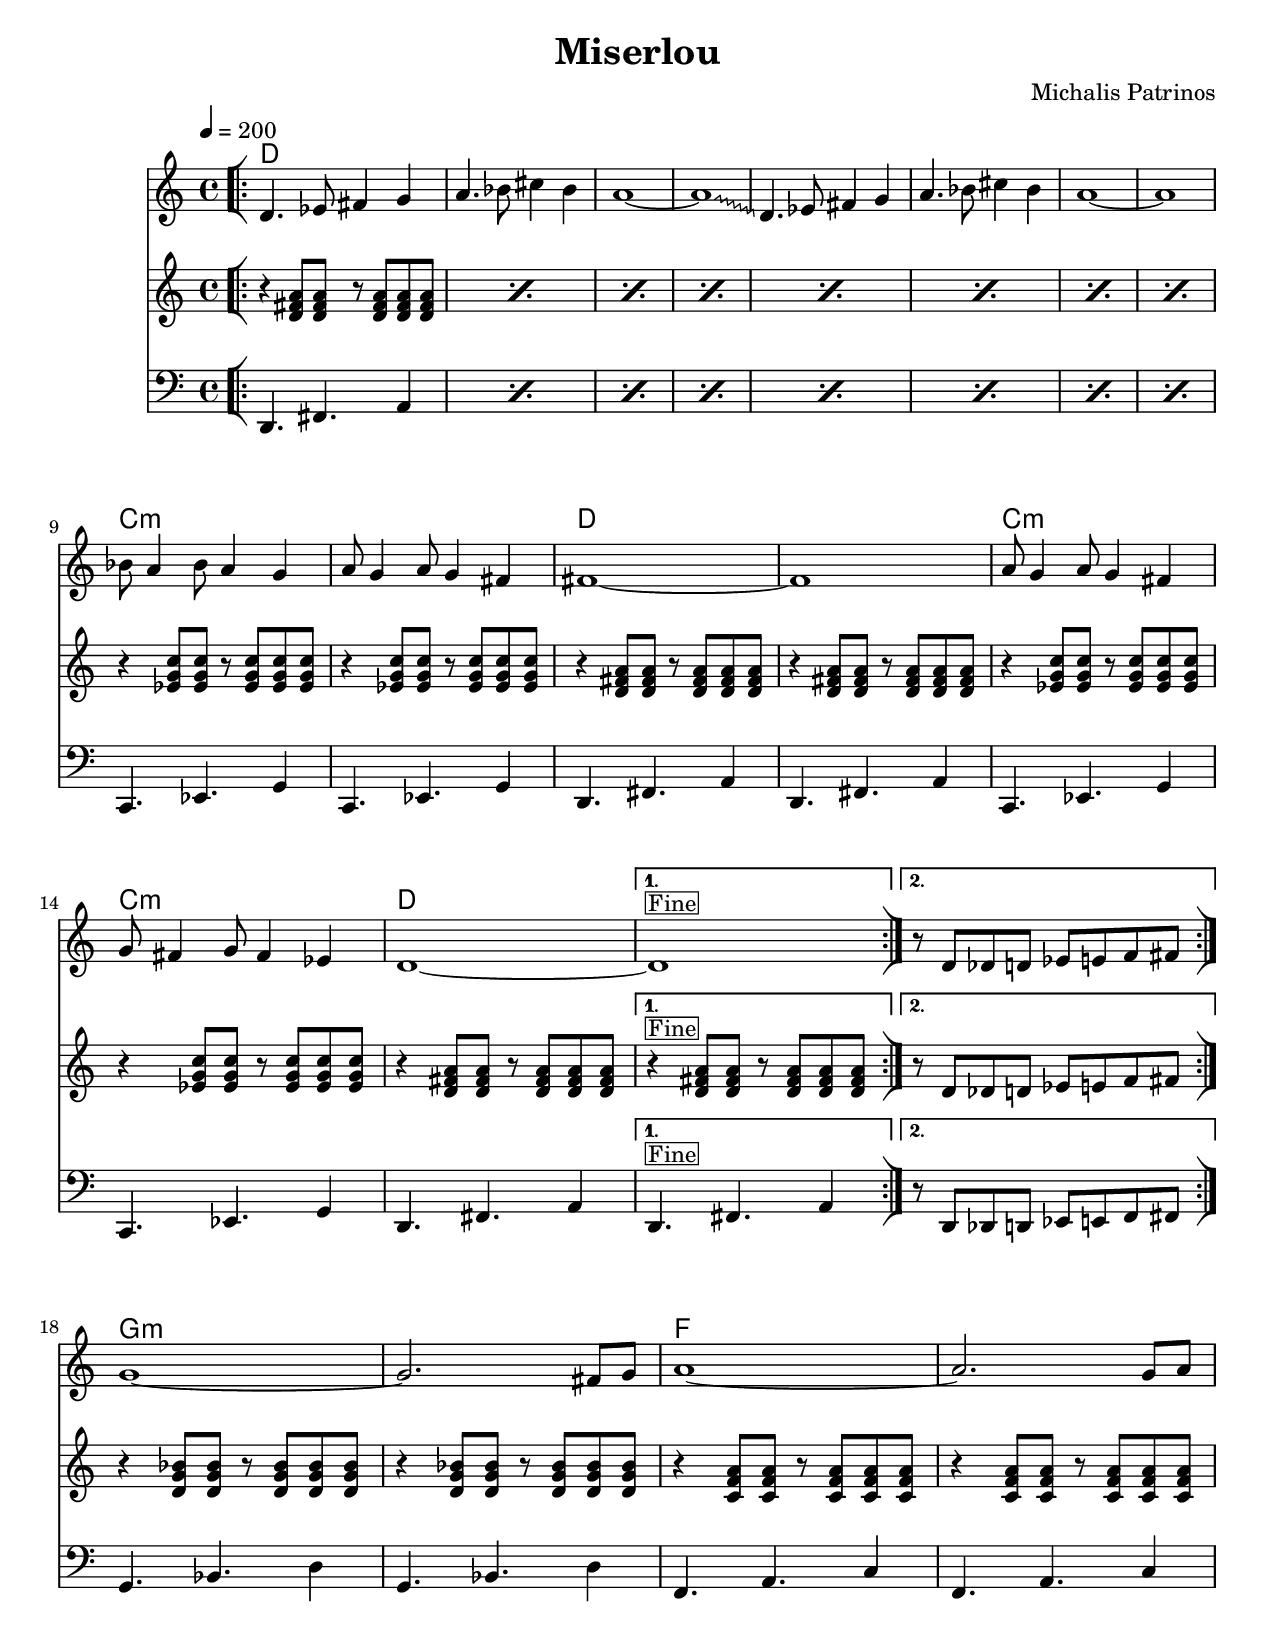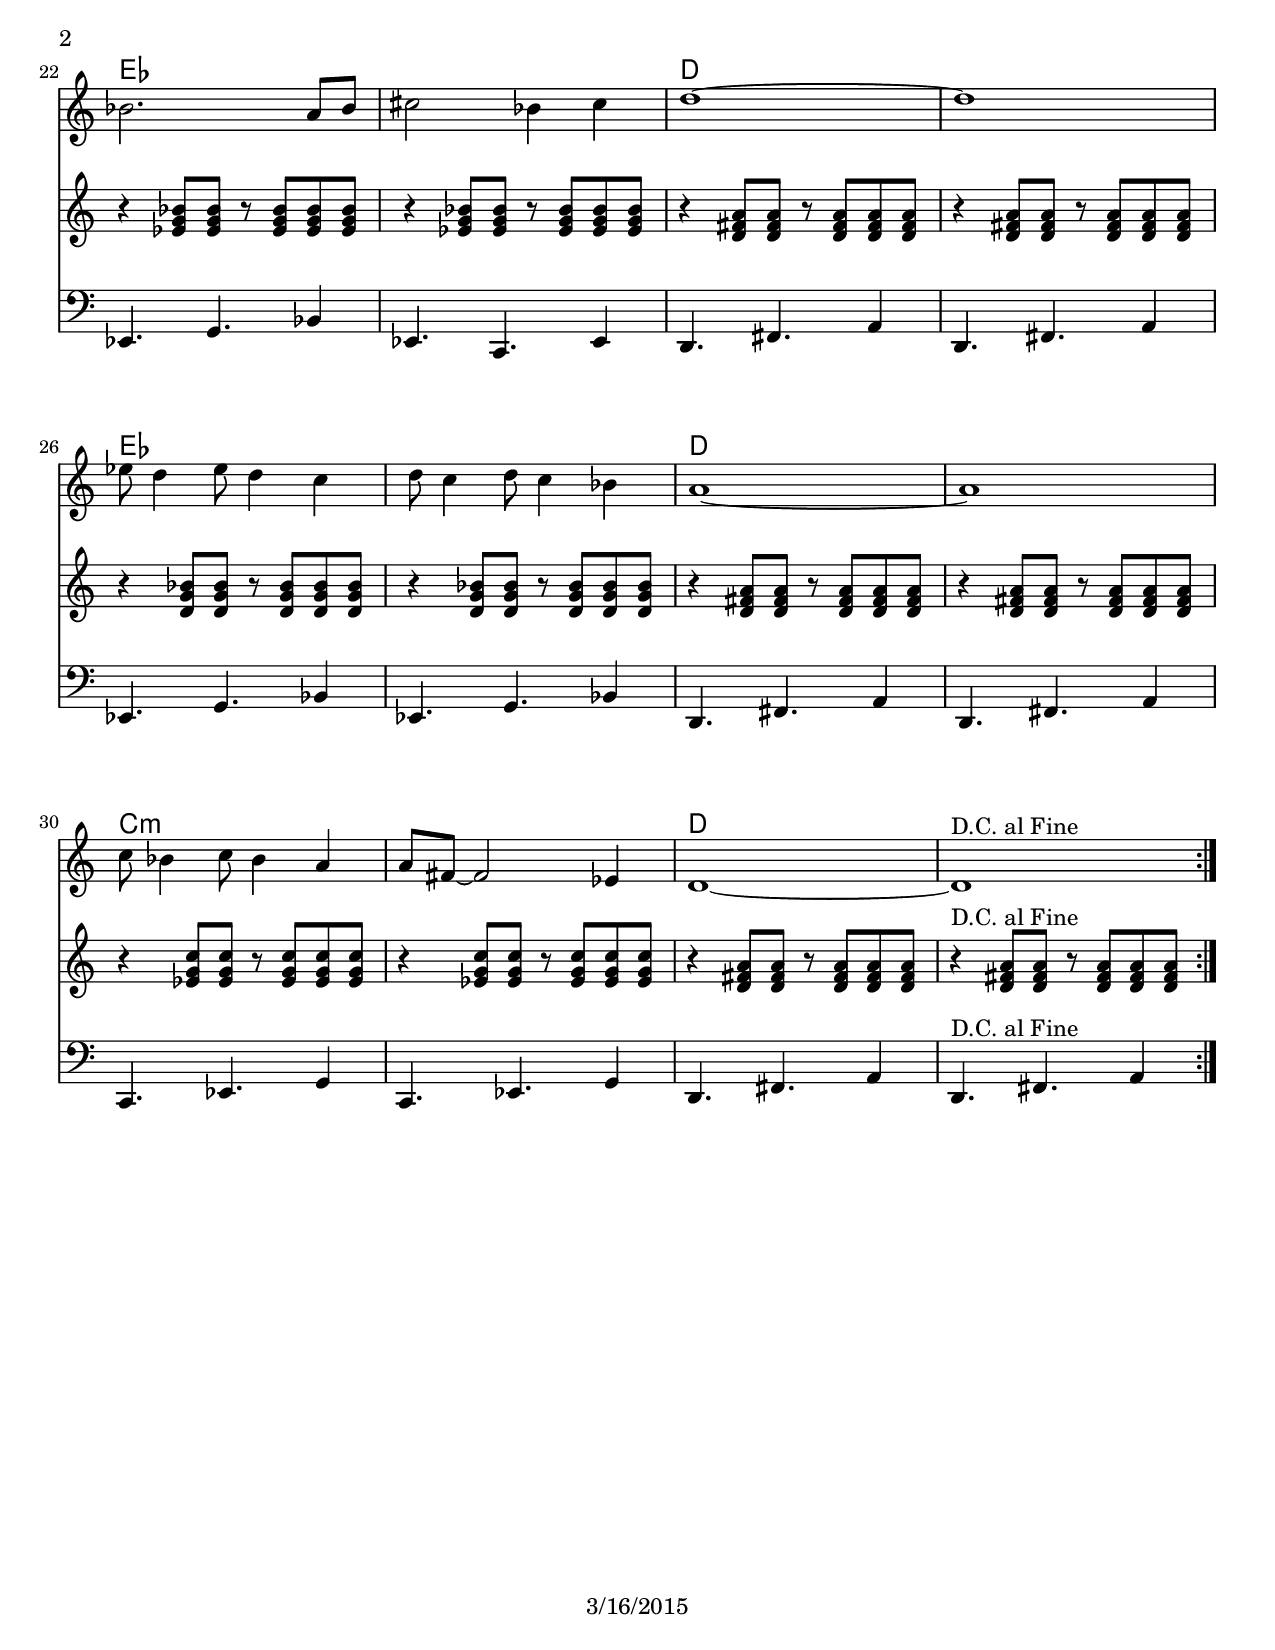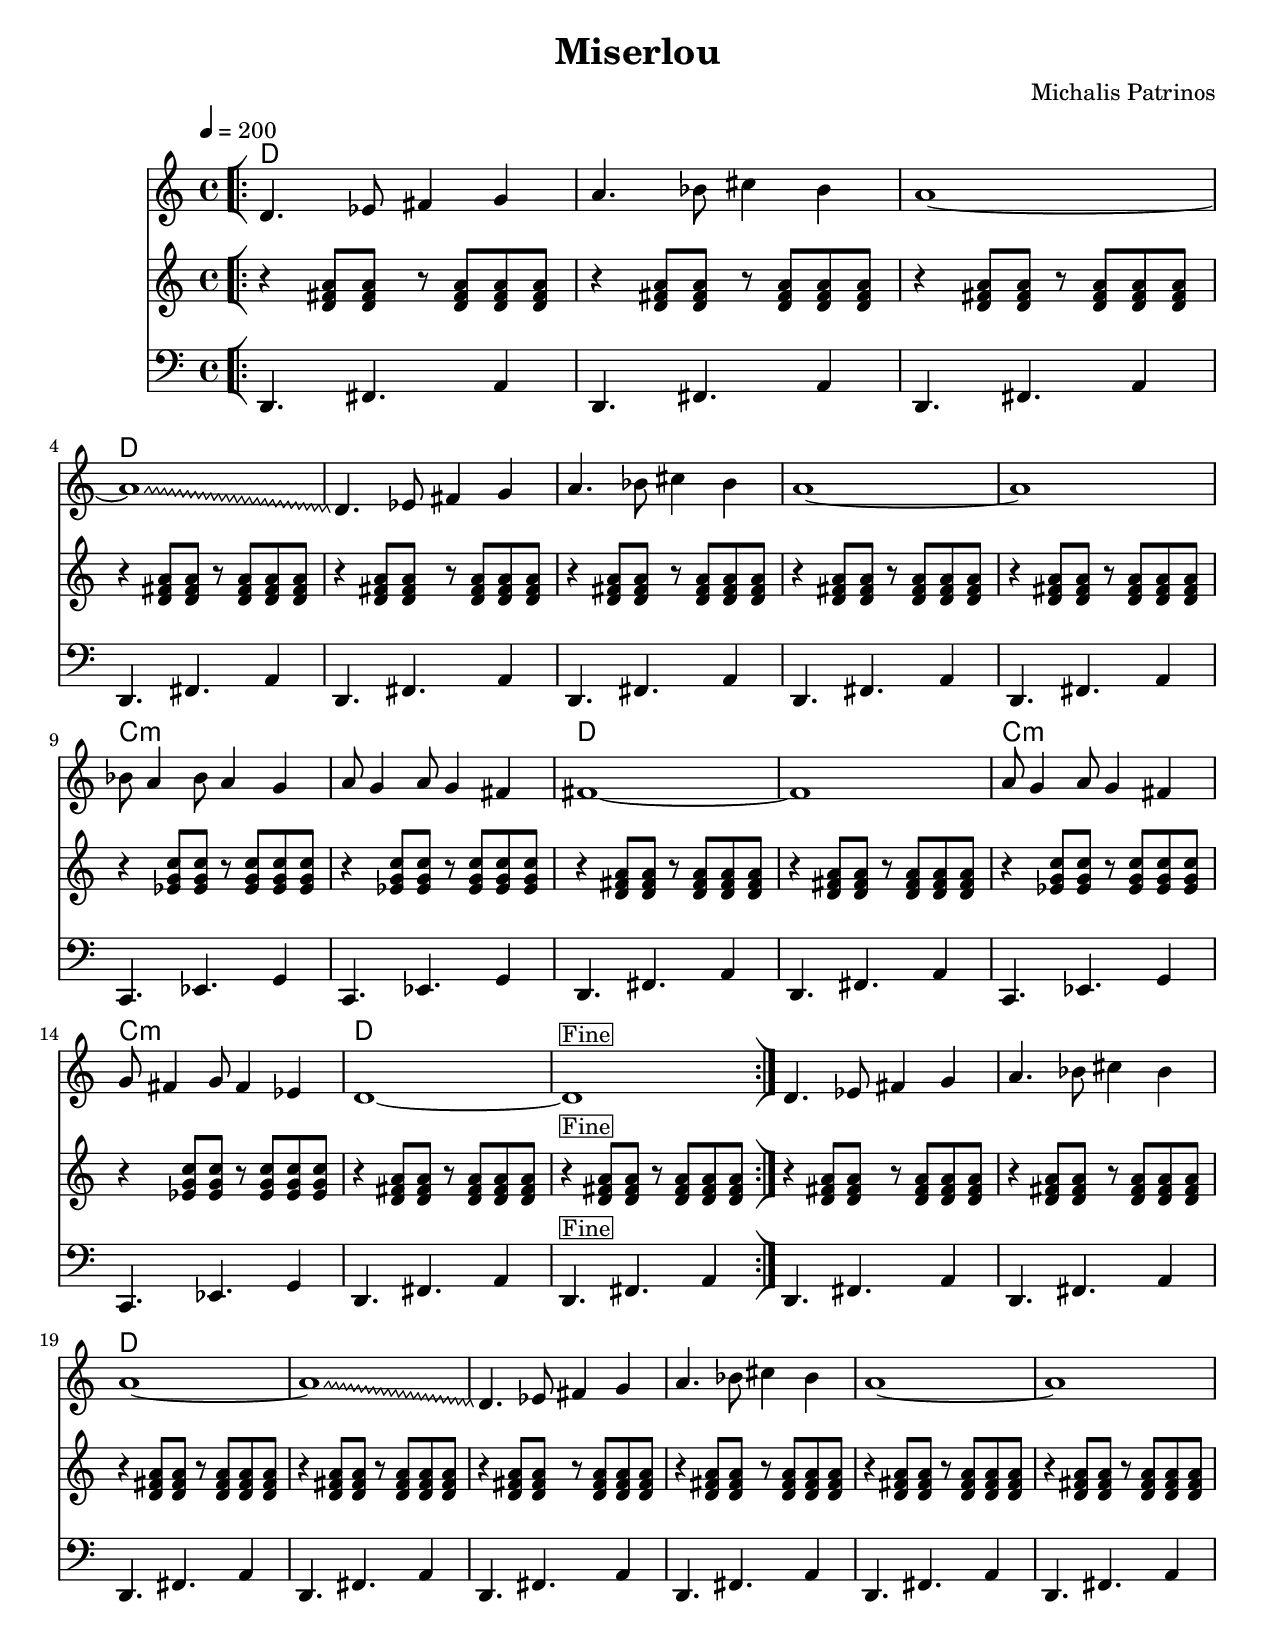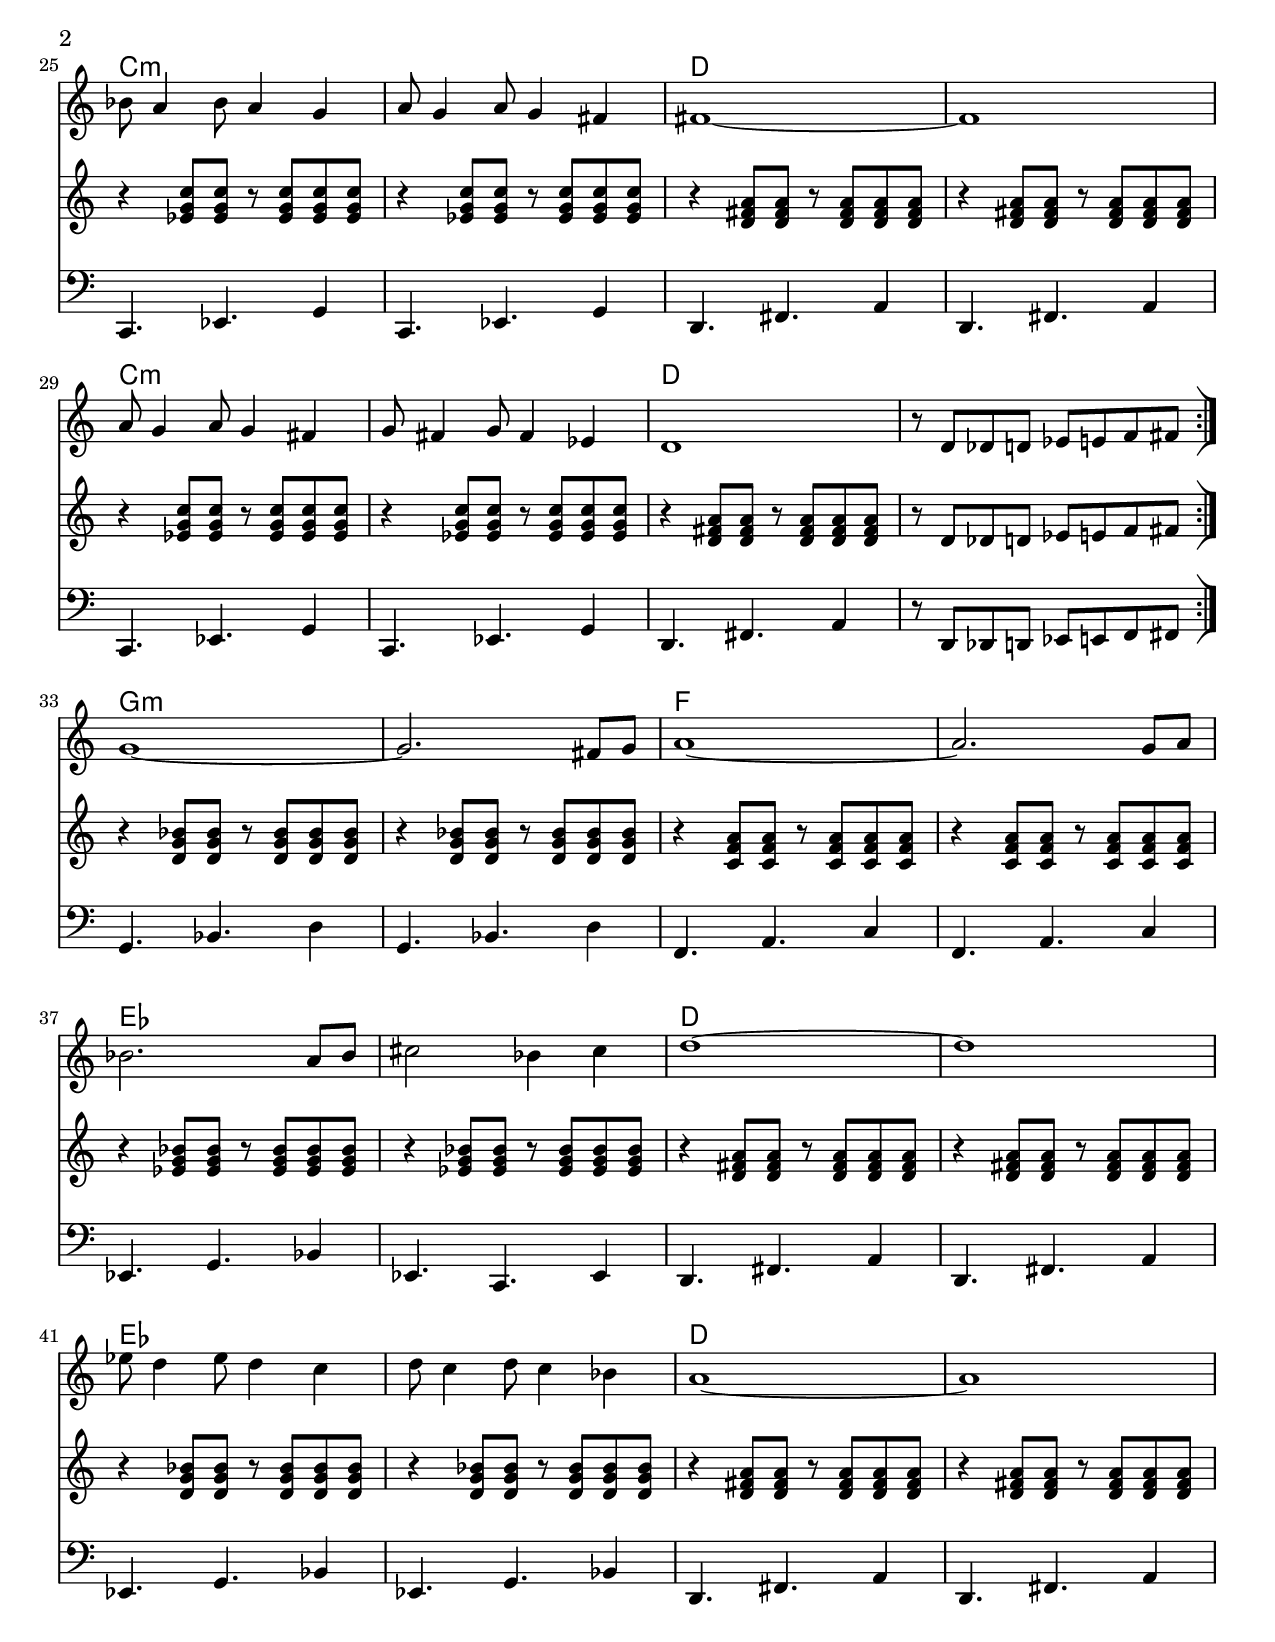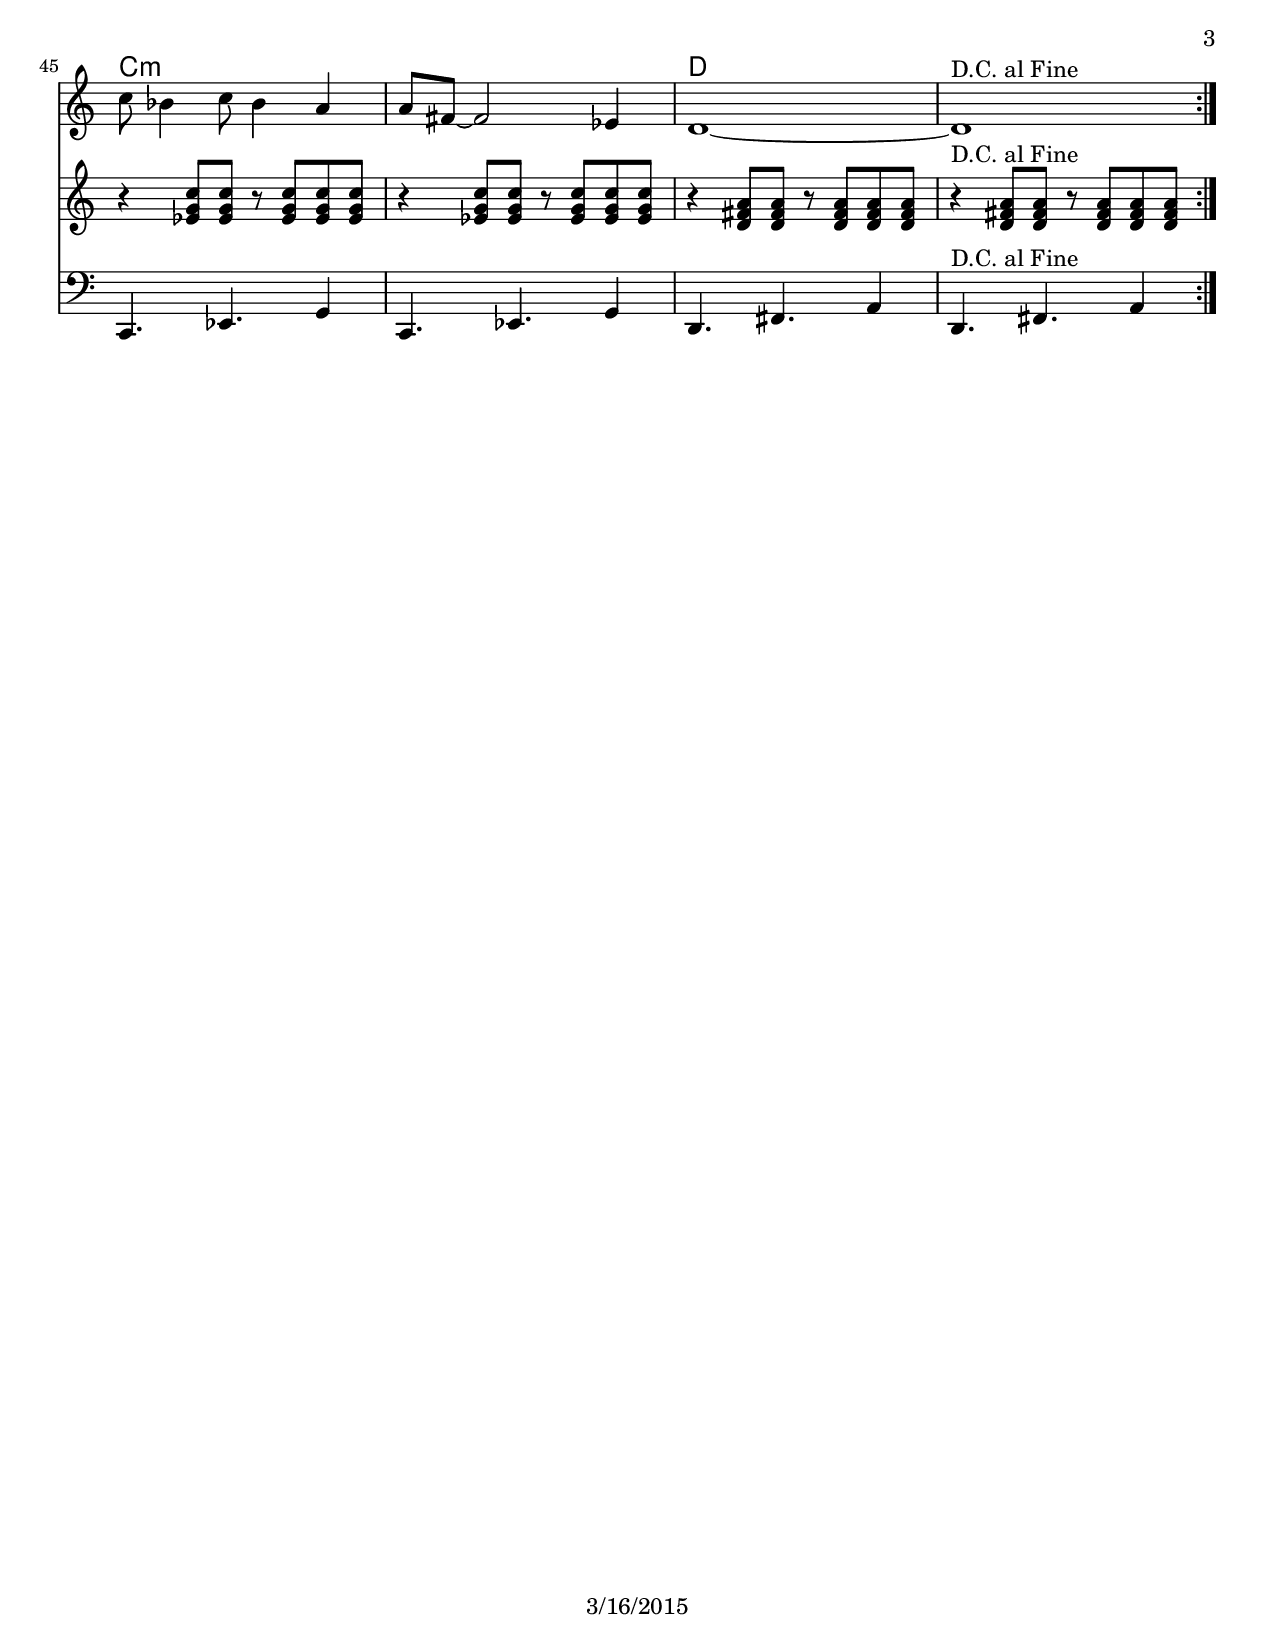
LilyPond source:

\version "2.18.2"

\header {
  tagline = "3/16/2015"
  title = "Miserlou"
  composer = "Michalis Patrinos"
  %copyright = \markup {\bold { "Default Form:" }  "Vamp, Head, 2, Head, 2, Bridge, Solos/Drum break, Head, 2"}
}
% \include "include.ly"

%place a mark at bottom right
markdownright = { \once \override Score.RehearsalMark #'break-visibility = #begin-of-line-invisible \once \override Score.RehearsalMark #'self-alignment-X = #RIGHT \once \override Score.RehearsalMark #'direction = #DOWN }

%music pieces
%part: melody
melody = {
  \relative c' {
    \override Glissando.style = #'zigzag
    \bar "[|:"
    \repeat volta 2 {
      d4. ees8 fis4 g | a4. bes8 cis4 bes | a1~ | a\glissando |
      d,4. ees8 fis4 g | a4. bes8 cis4 bes | a1~ | a |
      \break
      bes8 a4 bes8 a4 g | a8 g4 a8 g4 fis | fis1~ | fis |
      a8 g4 a8 g4 fis | g8 fis4 g8 fis4 ees | d1~ |
    }
    \alternative {
      { d1^\markup \box "Fine" | \bar ":|]"}
      { r8 d des d ees e f fis \bar ":|]"}
    }
    \break
    g1~ | g2. fis8 g | a1~ | a2. g8 a |
    bes2. a8 bes | cis2 bes4 cis | d1~ | d |
    \break
    ees8 d4 ees8 d4 c4 | d8 c4 d8 c4 bes | a1~ a1 |
    c8 bes4 c8 bes4 a | a8 fis~ fis2 ees4 | d1~ | d ^\markup "D.C. al Fine" \bar ":|." |
  }
}

%part: tenor
tenor = {
  \relative c' {
    \bar "[|:"
    \repeat volta 2 {
      \repeat percent 8 {
        r4 <d fis a>8 <d fis a> r <d fis a> <d fis a> <d fis a> |
      }
      \break
      r4 <ees g c>8 <ees g c> r <ees g c> <ees g c> <ees g c> |
      r4 <ees g c>8 <ees g c> r <ees g c> <ees g c> <ees g c> |
      r4 <d fis a>8 <d fis a> r <d fis a> <d fis a> <d fis a> |
      r4 <d fis a>8 <d fis a> r <d fis a> <d fis a> <d fis a> |
      r4 <ees g c>8 <ees g c> r <ees g c> <ees g c> <ees g c> |
      r4 <ees g c>8 <ees g c> r <ees g c> <ees g c> <ees g c> |
      r4 <d fis a>8 <d fis a> r <d fis a> <d fis a> <d fis a> |
    }
    \alternative {
      { r4^\markup \box "Fine" <d fis a>8 <d fis a> r <d fis a> <d fis a> <d fis a> | \bar ":|]"}
      { r8 d des d ees e f fis |\bar ":|]"}
    }
    \break
    r4 <d g bes>8 <d g bes> r <d g bes> <d g bes> <d g bes> |
    r4 <d g bes>8 <d g bes> r <d g bes> <d g bes> <d g bes> |
    r4 <c f a>8 <c f a> r <c f a> <c f a> <c f a> |
    r4 <c f a>8 <c f a> r <c f a> <c f a> <c f a> |
    r4 <ees g bes>8 <ees g bes> r <ees g bes> <ees g bes> <ees g bes> |
    r4 <ees g bes>8 <ees g bes> r <ees g bes> <ees g bes> <ees g bes> |
    r4 <d fis a>8 <d fis a> r <d fis a> <d fis a> <d fis a> |
    r4 <d fis a>8 <d fis a> r <d fis a> <d fis a> <d fis a> |

    \break

    r4 <d g bes>8 <d g bes> r <d g bes> <d g bes> <d g bes> |
    r4 <d g bes>8 <d g bes> r <d g bes> <d g bes> <d g bes> |
    r4 <d fis a>8 <d fis a> r <d fis a> <d fis a> <d fis a> |
    r4 <d fis a>8 <d fis a> r <d fis a> <d fis a> <d fis a> |
    r4 <ees g c>8 <ees g c> r <ees g c> <ees g c> <ees g c> |

    r4 <ees g c>8 <ees g c> r <ees g c> <ees g c> <ees g c> |

    r4 <d fis a>8 <d fis a> r <d fis a> <d fis a> <d fis a> |
    r4^\markup "D.C. al Fine" <d fis a>8 <d fis a> r <d fis a> <d fis a> <d fis a> \bar ":|."|

  }
}

%part: bass
bass = {
  \relative c {
    \bar "[|:"
    \repeat volta 2 {
      \repeat percent 8 {
        d,4. fis a4 |
      }
      \break
      c,4. ees g4 | c,4. ees g4 | d4. fis a4 | d,4. fis a4 |
      c,4. ees g4 | c,4. ees g4 | d4. fis a4 |
    }
    \alternative {
      {d,4.^\markup \box "Fine" fis a4 | \bar ":|]"}
      { r8 d, des d ees e f fis |\bar ":|]"}
    }
    \break
    g4. bes d4 | | g,4. bes d4 | f,4. a c4 | f,4. a c4 |
    ees,4. g bes4 | ees,4. c ees4 | d4. fis a4 | d,4. fis a4
    \break
    ees4. g bes4 | ees,4. g bes4  | d,4. fis a4 | d,4. fis a4 |
    c,4. ees g4 | c,4. ees g4 | d4. fis a4 | d,4.^\markup "D.C. al Fine" fis a4 \bar ":|."|
  }
}

%part: changes
changes = \chordmode {
    \bar "[|:"
    \repeat volta 2 {
      \repeat percent 8 {
        d1
      }
      \break
      c1:m | c1:m | d1 | d1
      c1:m | c1:m | d1 |
    }
    \alternative {
      {d1 | \bar ":|]"}
      {d1 |\bar ":|]"}
    }
    \break
    g1:m | g1:m | f1 | f1 
    ees1 | ees1 | d1 | d1
    \break
    ees1 | ees1 | d1 | d1
    c1:m | c1:m | d1 | d1 \bar ":|."|
}

%%Generated layout
#(set-default-paper-size "letter")
\book {
  \score  {
    %\unfoldRepeats
    <<
      \set Score.markFormatter = #format-mark-box-numbers
      \transpose c c \new ChordNames { \set chordChanges = ##t \changes }

      \new Staff \with { \consists "Volta_engraver" } {
        \set Staff.midiInstrument = #"trumpet" \clef treble
        \tempo  4 = 200
        \override Score.RehearsalMark #'self-alignment-X = #LEFT
        \melody
      }

      \new Staff \with { \consists "Volta_engraver" } {
        \set Staff.midiInstrument = #"trombone" \clef treble
        \override Score.RehearsalMark #'self-alignment-X = #LEFT
        \tenor
      }
      \new Staff \with { \consists "Volta_engraver" } {
        \set Staff.midiInstrument = #"tuba" \clef bass
        \override Score.RehearsalMark #'self-alignment-X = #LEFT
        \bass
      }
    >>

    %\midi { }
    \layout { \context  {  \Score  \remove "Volta_engraver" } }
  }
}

\book {
  \score  {
    \unfoldRepeats
    <<
      \set Score.markFormatter = #format-mark-box-numbers
      \transpose c c \new ChordNames { \set chordChanges = ##t \changes }

      \new Staff \with { \consists "Volta_engraver" } {
        \set Staff.midiInstrument = #"trumpet" \clef treble
        \tempo  4 = 200
        \override Score.RehearsalMark #'self-alignment-X = #LEFT
        \melody
      }
      \new Staff \with { \consists "Volta_engraver" } {
        \set Staff.midiInstrument = #"trombone" \clef treble
        \override Score.RehearsalMark #'self-alignment-X = #LEFT
        \tenor
      }
      \new Staff \with { \consists "Volta_engraver" } {
        \set Staff.midiInstrument = #"tuba" \clef bass
        \override Score.RehearsalMark #'self-alignment-X = #LEFT
        \bass
      }
    >>

    \midi { }
    \layout { \context  {  \Score  \remove "Volta_engraver" } }
  }
}